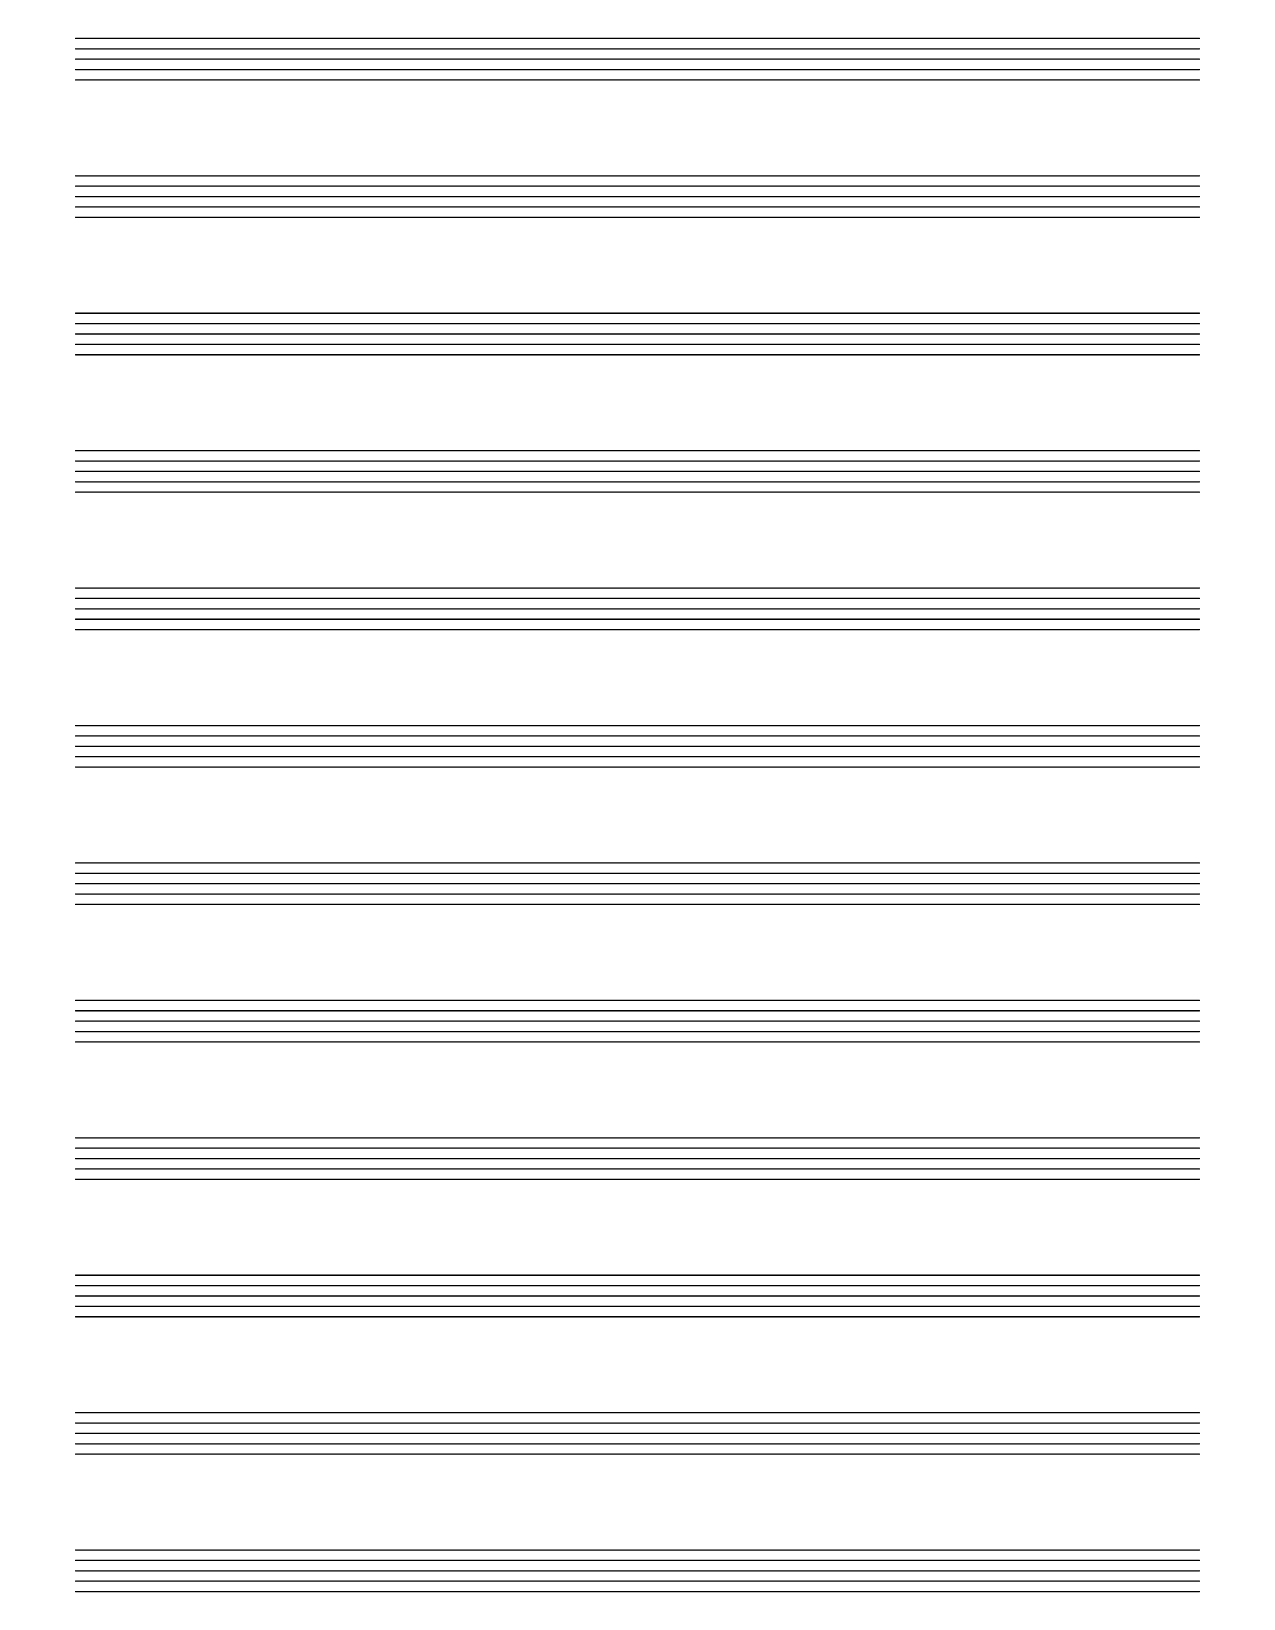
%% Do not edit this file; it is auto-generated from LSR http://lsr.dsi.unimi.it
%% This file is in the public domain.
\version "2.13.1"

\header {
  lsrtags = "staff-notation, editorial-annotations, contexts-and-engravers, paper-and-layout"

%% Translation of GIT committish: f39a9724d9f51ed9d0d464689ef62f549d7b8dd6
  texidoces = "
Para crear pentagramas en blanco, genere compases vacíos y después
elimine el grabador de números de compás
@code{Bar_number_engraver} del contexto @code{Score}, y los
grabadores de la indicación de compás
@code{Time_signature_engraver}, de la clave @code{Clef_engraver} y
de los compases @code{Bar_engraver} del contexto de @code{Staff}.

"
  doctitlees = "Crear pentagramas en blanco"

  texidoc = "
To create blank staves, generate empty measures then remove the
@code{Bar_number_engraver} from the @code{Score} context, and the
@code{Time_signature_engraver}, @code{Clef_engraver} and
@code{Bar_engraver} from the @code{Staff} context. 

"
  doctitle = "Creating blank staves"
} % begin verbatim

#(set-global-staff-size 20)

\score {
  { 
    \repeat unfold 12 { s1 \break } 
  }
  \layout {
    indent = 0\in
    \context {
      \Staff
      \remove "Time_signature_engraver"
      \remove "Clef_engraver"
      \remove "Bar_engraver"
    }
    \context {
      \Score
      \remove "Bar_number_engraver"
    }
  }
}

\paper {
  #(set-paper-size "letter")
  ragged-last-bottom = ##f
  line-width = 7.5\in
  left-margin = 0.5\in
  bottom-margin = 0.25\in
  top-margin = 0.25\in
}

